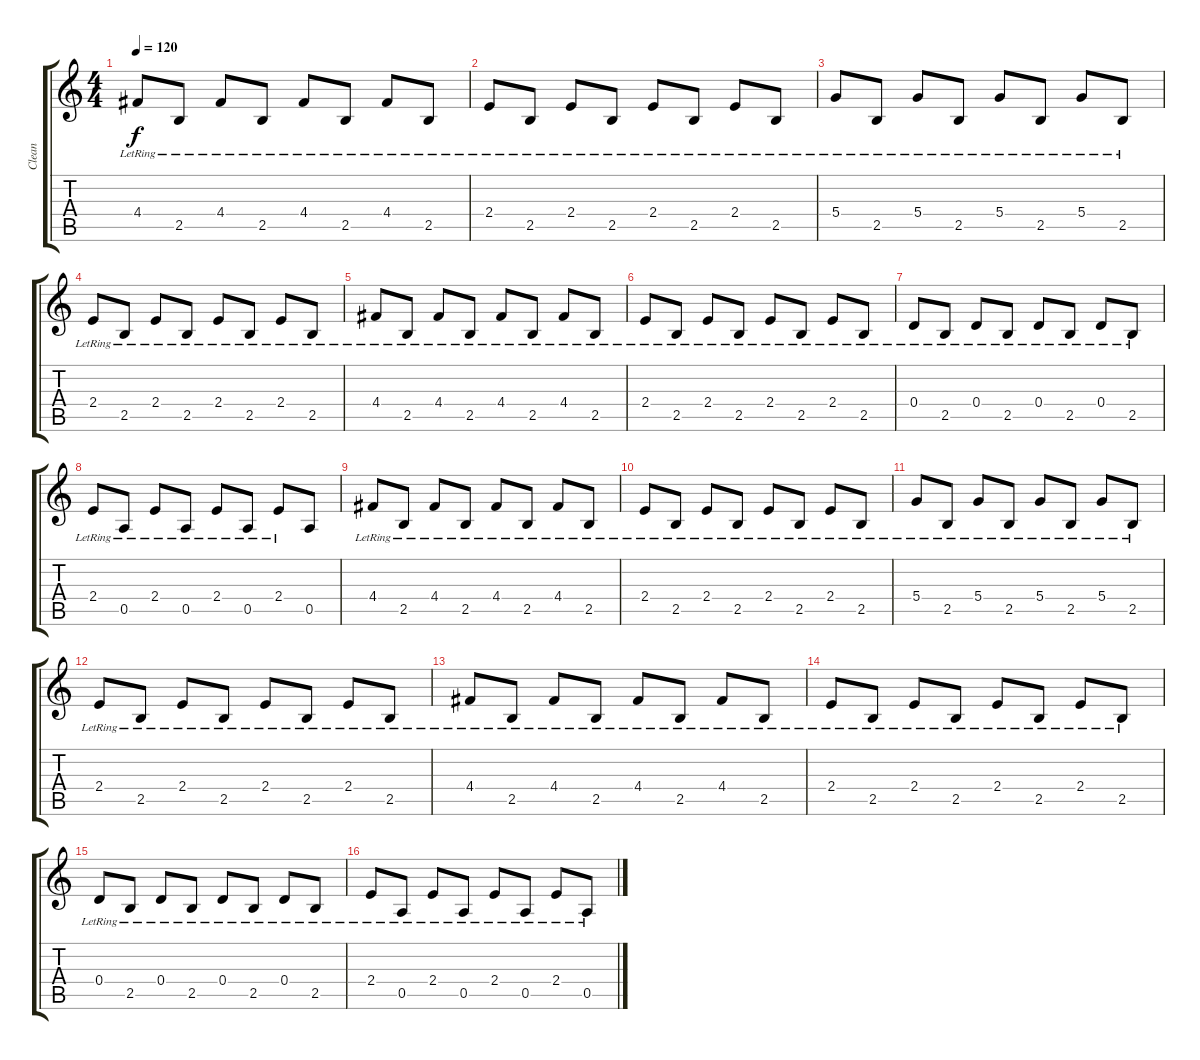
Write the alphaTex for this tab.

\track ("Clean" "Clean") {instrument electricguitarclean}
\staff {score tabs}
\tuning (E4 B3 G3 D3 A2 E2) {hide}
\ts (4 4)
\tempo 120
\clef g2
\ks c
4.4{lr}.8{dy f} 2.5{lr}.8 4.4{lr}.8 2.5{lr}.8 4.4{lr}.8 2.5{lr}.8 4.4{lr}.8 2.5{lr}.8 |
2.4{lr}.8 2.5{lr}.8 2.4{lr}.8 2.5{lr}.8 2.4{lr}.8 2.5{lr}.8 2.4{lr}.8 2.5{lr}.8 |
5.4{lr}.8 2.5{lr}.8 5.4{lr}.8 2.5{lr}.8 5.4{lr}.8 2.5{lr}.8 5.4{lr}.8 2.5{lr}.8 |
2.4{lr}.8 2.5{lr}.8 2.4{lr}.8 2.5{lr}.8 2.4{lr}.8 2.5{lr}.8 2.4{lr}.8 2.5{lr}.8 |
4.4{lr}.8 2.5{lr}.8 4.4{lr}.8 2.5{lr}.8 4.4{lr}.8 2.5{lr}.8 4.4{lr}.8 2.5{lr}.8 |
2.4{lr}.8 2.5{lr}.8 2.4{lr}.8 2.5{lr}.8 2.4{lr}.8 2.5{lr}.8 2.4{lr}.8 2.5{lr}.8 |
0.4{lr}.8 2.5{lr}.8 0.4{lr}.8 2.5{lr}.8 0.4{lr}.8 2.5{lr}.8 0.4{lr}.8 2.5{lr}.8 |
2.4{lr}.8 0.5{lr}.8 2.4{lr}.8 0.5{lr}.8 2.4{lr}.8 0.5{lr}.8 2.4{lr}.8 0.5.8 |
4.4{lr}.8 2.5{lr}.8 4.4{lr}.8 2.5{lr}.8 4.4{lr}.8 2.5{lr}.8 4.4{lr}.8 2.5{lr}.8 |
2.4{lr}.8 2.5{lr}.8 2.4{lr}.8 2.5{lr}.8 2.4{lr}.8 2.5{lr}.8 2.4{lr}.8 2.5{lr}.8 |
5.4{lr}.8 2.5{lr}.8 5.4{lr}.8 2.5{lr}.8 5.4{lr}.8 2.5{lr}.8 5.4{lr}.8 2.5{lr}.8 |
2.4{lr}.8 2.5{lr}.8 2.4{lr}.8 2.5{lr}.8 2.4{lr}.8 2.5{lr}.8 2.4{lr}.8 2.5{lr}.8 |
4.4{lr}.8 2.5{lr}.8 4.4{lr}.8 2.5{lr}.8 4.4{lr}.8 2.5{lr}.8 4.4{lr}.8 2.5{lr}.8 |
2.4{lr}.8 2.5{lr}.8 2.4{lr}.8 2.5{lr}.8 2.4{lr}.8 2.5{lr}.8 2.4{lr}.8 2.5{lr}.8 |
0.4{lr}.8 2.5{lr}.8 0.4{lr}.8 2.5{lr}.8 0.4{lr}.8 2.5{lr}.8 0.4{lr}.8 2.5{lr}.8 |
2.4{lr}.8 0.5{lr}.8 2.4{lr}.8 0.5{lr}.8 2.4{lr}.8 0.5{lr}.8 2.4{lr}.8 0.5{lr}.8
